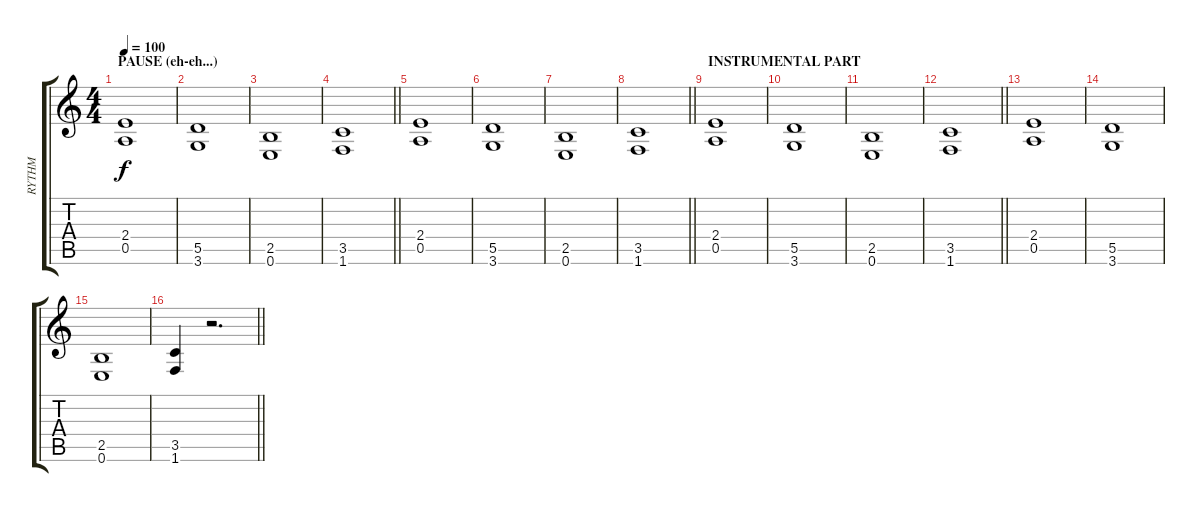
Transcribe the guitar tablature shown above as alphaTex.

\track ("RYTHM" "RYTHM") {instrument overdrivenguitar bank 255}
\staff {score tabs}
\tuning (E4 B3 G3 D3 A2 E2) {hide}
\ts (4 4)
\section ("" "PAUSE (eh-eh...)")
\tempo 100
\clef g2
\ks c
(2.4 0.5).1{dy f} |
(5.5 3.6).1 |
(2.5 0.6).1 |
\barLineRight lightlight
(3.5 1.6).1 |
(2.4 0.5).1 |
(5.5 3.6).1 |
(2.5 0.6).1 |
\barLineRight lightlight
(3.5 1.6).1 |
\section ("" "INSTRUMENTAL PART")
(2.4 0.5).1 |
(5.5 3.6).1 |
(2.5 0.6).1 |
\barLineRight lightlight
(3.5 1.6).1 |
(2.4 0.5).1 |
(5.5 3.6).1 |
(2.5 0.6).1 |
\barLineRight lightlight
(3.5 1.6).4 r.2{d}
